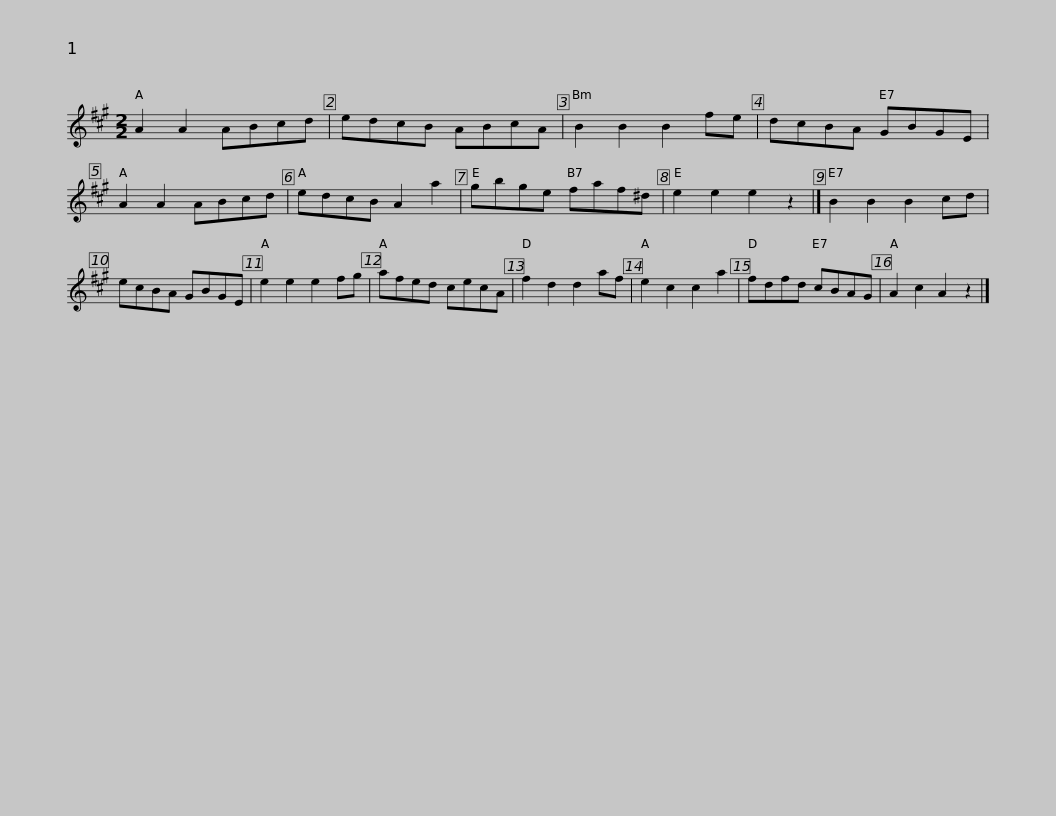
X:1
L:1/8
M:2/2
I:linebreak $
K:A
V:1 treble
V:1
 A2 A2 ABcd | edcB ABcA | B2 B2 B2 fe | dcBA GBGE | A2 A2 ABcd | %5
 edcB A2 a2 |$ gbge faf^d | e2 e2 e2 z2 |] B2 B2 B2 cd | ecBA GBGE | %10
 e2 e2 e2 fg | afed cecA |$ f2 d2 d2 af | e2 c2 c2 a2 | fdfd cBAG | %15
 A2 c2 A2 z2 |] %16
